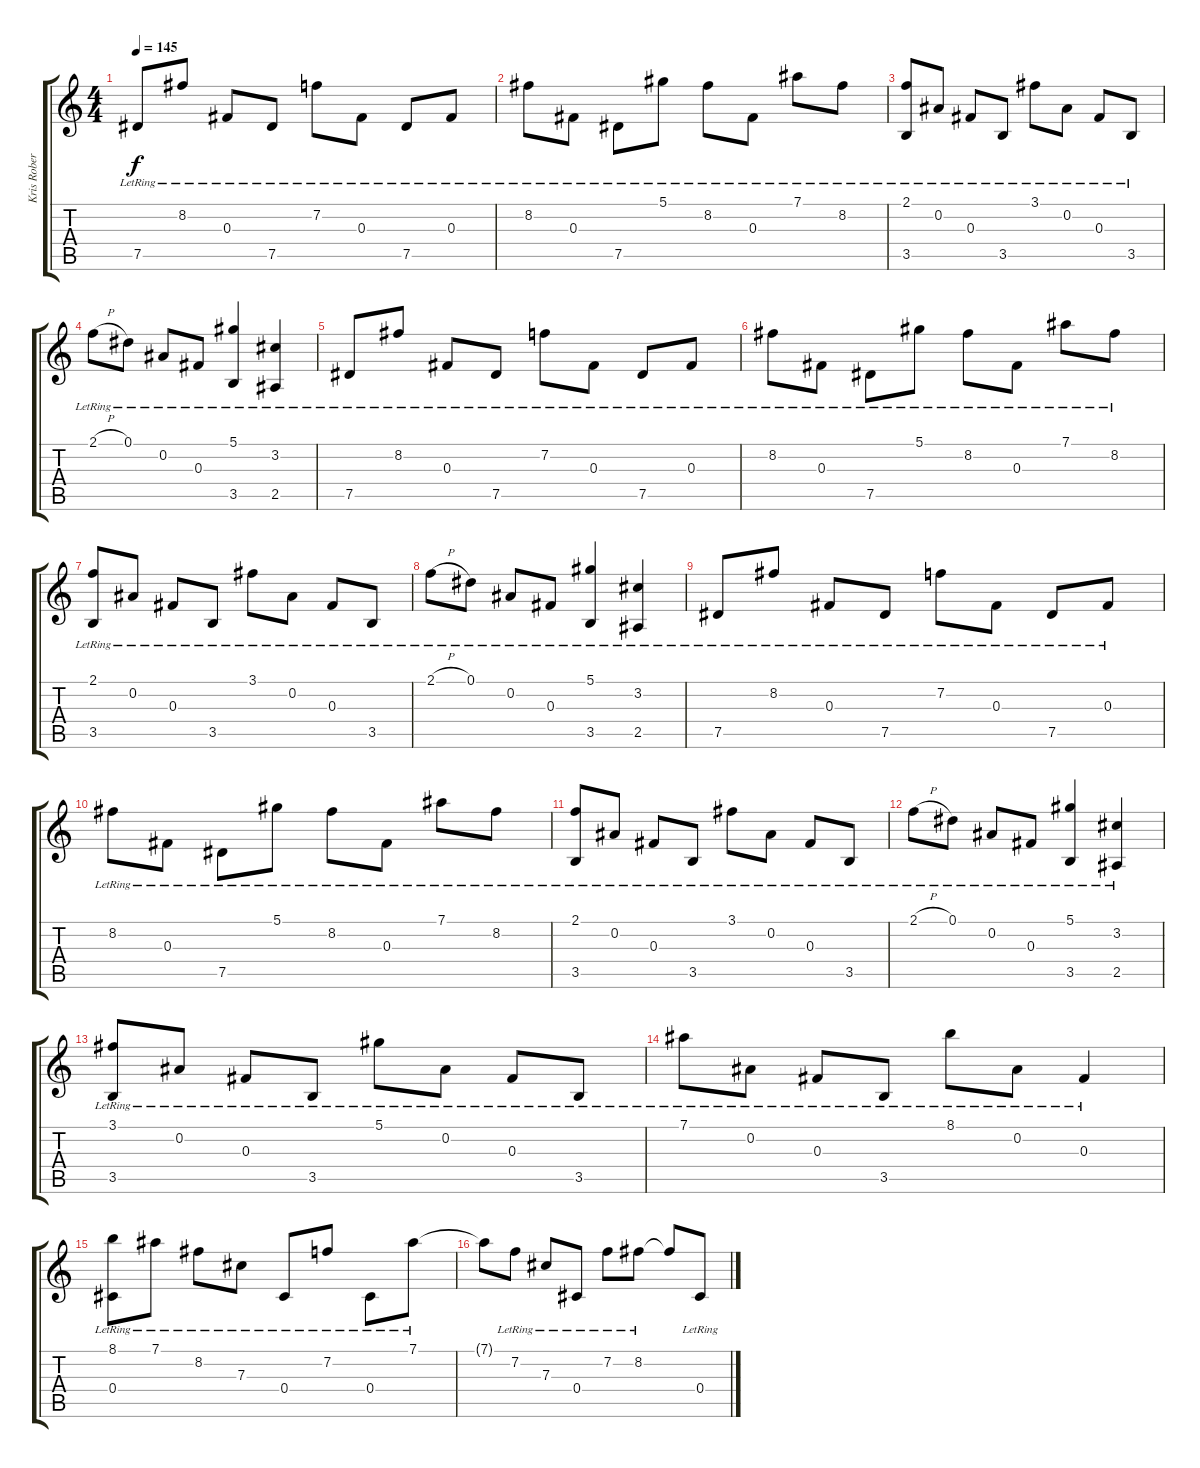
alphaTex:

\track ("Kris Roberts" "Kris Rober") {instrument acousticguitarnylon}
\staff {score tabs}
\tuning (Eb4 Bb3 Gb3 Db3 Ab2 Db2) {hide}
\ts (4 4)
\tempo 145
\clef g2
\ks c
7.5{lr}.8{dy f} 8.2{lr}.8 0.3{lr}.8 7.5{lr}.8 7.2{lr}.8 0.3{lr}.8 7.5{lr}.8 0.3{lr}.8 |
8.2{lr}.8 0.3{lr}.8 7.5{lr}.8 5.1{lr}.8 8.2{lr}.8 0.3{lr}.8 7.1{lr}.8 8.2{lr}.8 |
(2.1{lr} 3.5{lr}).8 0.2{lr}.8 0.3{lr}.8 3.5{lr}.8 3.1{lr}.8 0.2{lr}.8 0.3{lr}.8 3.5{lr}.8 |
2.1{h lr}.8 0.1{lr}.8 0.2{lr}.8 0.3{lr}.8 (5.1{lr} 3.5{lr}).4 (3.2{lr} 2.5{lr}).4 |
7.5{lr}.8 8.2{lr}.8 0.3{lr}.8 7.5{lr}.8 7.2{lr}.8 0.3{lr}.8 7.5{lr}.8 0.3{lr}.8 |
8.2{lr}.8 0.3{lr}.8 7.5{lr}.8 5.1{lr}.8 8.2{lr}.8 0.3{lr}.8 7.1{lr}.8 8.2{lr}.8 |
(2.1{lr} 3.5{lr}).8 0.2{lr}.8 0.3{lr}.8 3.5{lr}.8 3.1{lr}.8 0.2{lr}.8 0.3{lr}.8 3.5{lr}.8 |
2.1{h lr}.8 0.1{lr}.8 0.2{lr}.8 0.3{lr}.8 (5.1{lr} 3.5{lr}).4 (3.2{lr} 2.5{lr}).4 |
7.5{lr}.8 8.2{lr}.8 0.3{lr}.8 7.5{lr}.8 7.2{lr}.8 0.3{lr}.8 7.5{lr}.8 0.3{lr}.8 |
8.2{lr}.8 0.3{lr}.8 7.5{lr}.8 5.1{lr}.8 8.2{lr}.8 0.3{lr}.8 7.1{lr}.8 8.2{lr}.8 |
(2.1{lr} 3.5{lr}).8 0.2{lr}.8 0.3{lr}.8 3.5{lr}.8 3.1{lr}.8 0.2{lr}.8 0.3{lr}.8 3.5{lr}.8 |
2.1{h lr}.8 0.1{lr}.8 0.2{lr}.8 0.3{lr}.8 (5.1{lr} 3.5{lr}).4 (3.2{lr} 2.5{lr}).4 |
(3.1{lr} 3.5{lr}).8 0.2{lr}.8 0.3{lr}.8 3.5{lr}.8 5.1{lr}.8 0.2{lr}.8 0.3{lr}.8 3.5{lr}.8 |
7.1{lr}.8 0.2{lr}.8 0.3{lr}.8 3.5{lr}.8 8.1{lr}.8 0.2{lr}.8 0.3{lr}.4 |
(8.1{lr} 0.4{lr}).8 7.1{lr}.8 8.2{lr}.8 7.3{lr}.8 0.4{lr}.8 7.2{lr}.8 0.4{lr}.8 7.1{lr}.8 |
7.1{t}.8 7.2{lr}.8 7.3{lr}.8 0.4{lr}.8 7.2{lr}.8 8.2{lr}.8 8.2{t}.8 0.4{lr}.8
